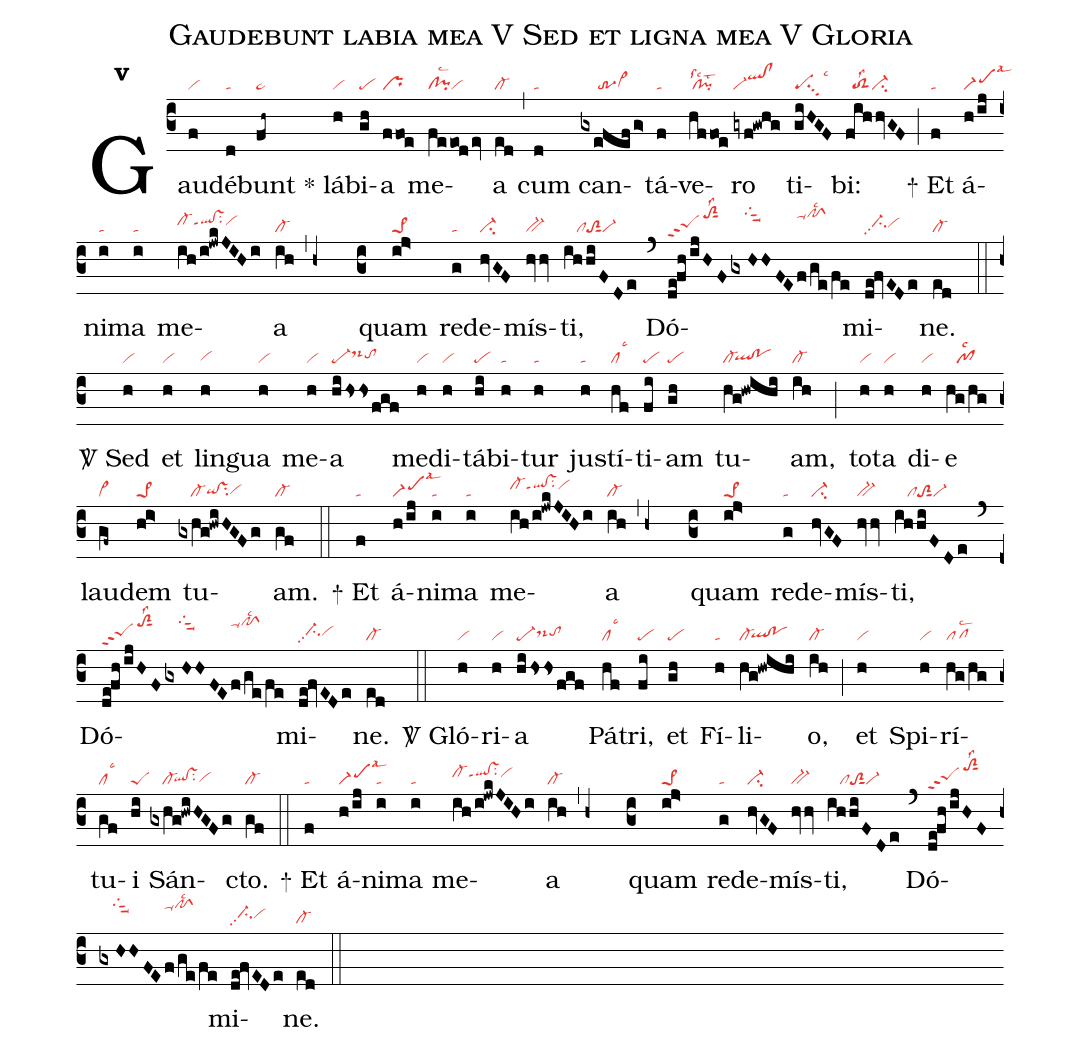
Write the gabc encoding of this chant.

name:Gaudebunt labia mea V Sed et ligna mea V Gloria;
office-part:re;
mode:5;
nabc-lines:1;
%%
initial-style: 1;
name: Gaudebunt labia mea;
mode: 5;
office-part: Responsorium;
annotation: Resp.;
annotation: v;
nabc-lines:1;
%%
(c3) Gau(f|vi)dé(d|ta)bunt(fh~|ta>) <sp>*</sp> lá(h|vi)bi(gh|pe)a(ffoe|pr) me(feeod/ev|cl!pilsc2vi)a(ed|cl-) (,) cum(d|ta) can(gxefef/g>|/////tr-3vi>hg)tá(f|ta)ve(hffoe|cl!pilssc2lst2)ro(gyf!gwhg|vi-qlhj!clhj) ti(giHGF|pesu3lsc3)bi:(fihhvGF|//toS2lss2ci-) (;)
<sp>+</sp> Et(f|ta) á(h/ij|scM1lsal3)ni(i|ta)ma(i|ta) me(ih/i!jwkJIHi|cl-hiqlhi!vshippt1su2vihi)a(ih,h+|cl-) (c3) quam(ij>|pe>1) re(g|ta)de(hvGF|ci-)mís(hvhv|bv-)ti,(ihhiFDe|////cltoS2sut1vi-) (`) Dó(de!fh/ijHF|peShhppt2/toS2hlsut1lss2|gxHHFE|////tgShmsuu1|f/ge/fe|ta-hlpfShllsc2)mi(de!fvEDe|//ci-hhpp2vihh)ne.(ed|cl-) (::)

<sp>V/</sp> Sed(h|vi) et(h|vi) lin(h|vihg)gua(h|vi) me(h|vi)a(hi/hssfgf|pe-ds-hitohh) me(h|vi)di(h|vi)tá(hi|pe)bi(h|ta)tur(h|ta) jus(h|ta)tí(hf|cllsc3)ti(fi|pe)am(gh|pe) tu(hg!hwihi|cl-`qlhg!pohg)am,(ih|cl-) (;) to(h|vi)ta(h|vi) di(h|vi)e(hg/hg|///pf1lsc2) lau(gf~|vi>)dem(hi>|pe>1) tu(gxhg!hwiHGFg|////cl-qihg!vshgsu2vihg)am.(gf|cl-) (::)
<sp>+</sp> Et(f|ta) á(h/ij|scM1lsal3)ni(i|ta)ma(i|ta) me(ih/i!jwkJIHi|cl-hiqlhi!vshippt1su2vihi)a(ih,h+|cl-) (c3) quam(ij>|pe>1) re(g|ta)de(hvGF|ci-)mís(hvhv|bv-)ti,(ihhiFDe|////cltoS2sut1vi-) (`) Dó(de!fh/ijHF|peShhppt2/toS2hlsut1lss2|gxHHFE|////tgShmsuu1|f/ge/fe|ta-hlpfShllsc2)mi(de!fvEDe|//ci-hhpp2vihh)ne.(ed|cl-) (::)

<sp>V/</sp> Gló(h|vi)ri(h|vi)a(hi/hss/fgf|pe-ds-hhtohh) Pá(hf|cllsc3)tri,(fi|pe) et(gh|pe) Fí(h|ta)li(hg!hwihi|cl-`qlhg!pohg)o,(ih|cl-) (;) et(h|vi) Spi(h|vi)rí(hg/hg|pflsc2)tu(gf|cllsc3)i(hi|peS) Sán(gxhg!hwiHGFg|////cl-`qlhg!vshgsu2vihg)cto.(gf|cl-) (::)
<sp>+</sp> Et(f|ta) á(h/ij|scM1lsal3)ni(i|ta)ma(i|ta) me(ih/i!jwkJIHi|cl-hiqlhi!vshippt1su2vihi)a(ih,h+|cl-) (c3) quam(ij>|pe>1) re(g|ta)de(hvGF|ci-)mís(hvhv|bv-)ti,(ihhiFDe|////cltoS2sut1vi-) (`) Dó(de!fh/ijHF|peShhppt2/toS2hlsut1lss2|gxHHFE|////tgShmsuu1|f/ge/fe|ta-hlpfShllsc2)mi(de!fvEDe|//ci-hhpp2vihh)ne.(ed|cl-) (::)
